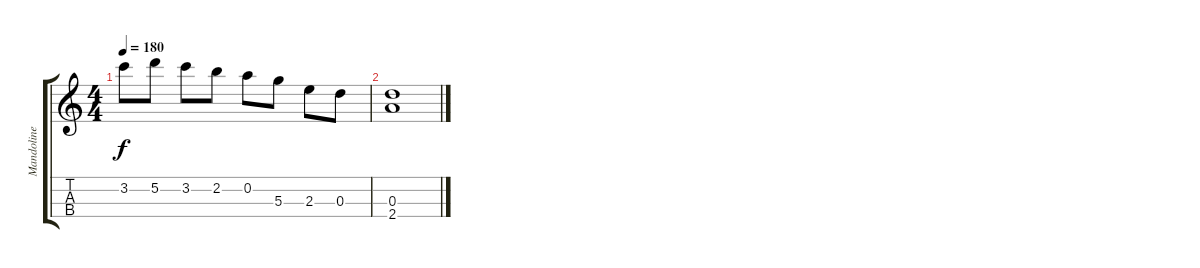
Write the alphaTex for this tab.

\track ("Mandoline solo" "Mandoline ") {instrument acousticguitarnylon}
\staff {score tabs}
\tuning (E5 A4 D4 G3) {hide}
\ts (4 4)
\tempo 180
\clef g2
\ks c
3.2.8{dy f} 5.2.8 3.2.8 2.2.8 0.2.8 5.3.8 2.3.8 0.3.8 |
(0.3 2.4).1
